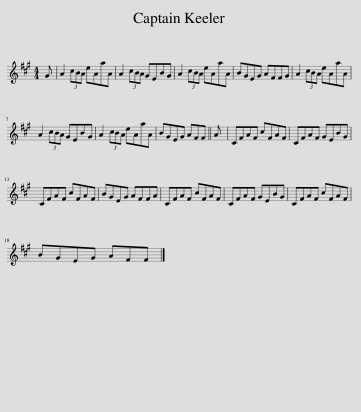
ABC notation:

X:1
L:1/8
M:4/4
I:linebreak $
K:A
V:1 treble
V:1
 G | A2 (3cBA eAaA | A2 (3cBA GEBG | A2 (3cBA eAaA | BGEG AFFG | %5
 A2 (3cBA eAaA |$ A2 (3cBA GEBG | A2 (3cBA eAaA | BGEG AFF || A | %10
 CFAF cFAF | CFAF GEBG |$ CFAF cFAF | BGEG AFFA | CFAF cFAF | %15
 CFAF GEBG | CFAF cFAF |$ BGEG AFF |] %18
